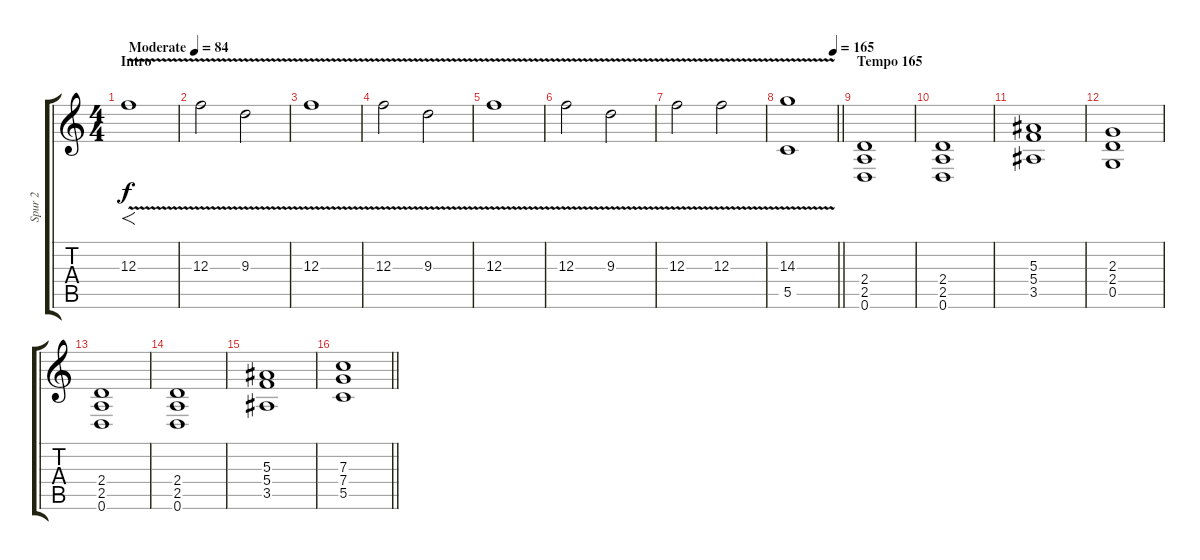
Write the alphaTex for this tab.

\track ("Spur 2" "Spur 2") {instrument distortionguitar}
\staff {score tabs}
\tuning (D4 A3 F3 C3 G2 D2) {hide}
\ts (4 4)
\section ("" "Intro")
\tempo (84 "Moderate")
\clef g2
\ks c
12.3{v}.1{f dy f instrument distortionguitar} |
12.3{v}.2 9.3{v}.2 |
12.3{v}.1 |
12.3{v}.2 9.3{v}.2 |
12.3{v}.1 |
12.3{v}.2 9.3{v}.2 |
12.3{v}.2 12.3{v}.2 |
\tempo (165 0.9375)
\barLineRight lightlight
(14.3{v} 5.5).1 |
\section ("" "Tempo 165")
(2.4 2.5 0.6).1 |
(2.4 2.5 0.6).1 |
(5.3 5.4 3.5).1 |
(2.3 2.4 0.5).1 |
(2.4 2.5 0.6).1 |
(2.4 2.5 0.6).1 |
(5.3 5.4 3.5).1 |
\barLineRight lightlight
(7.3 7.4 5.5).1
